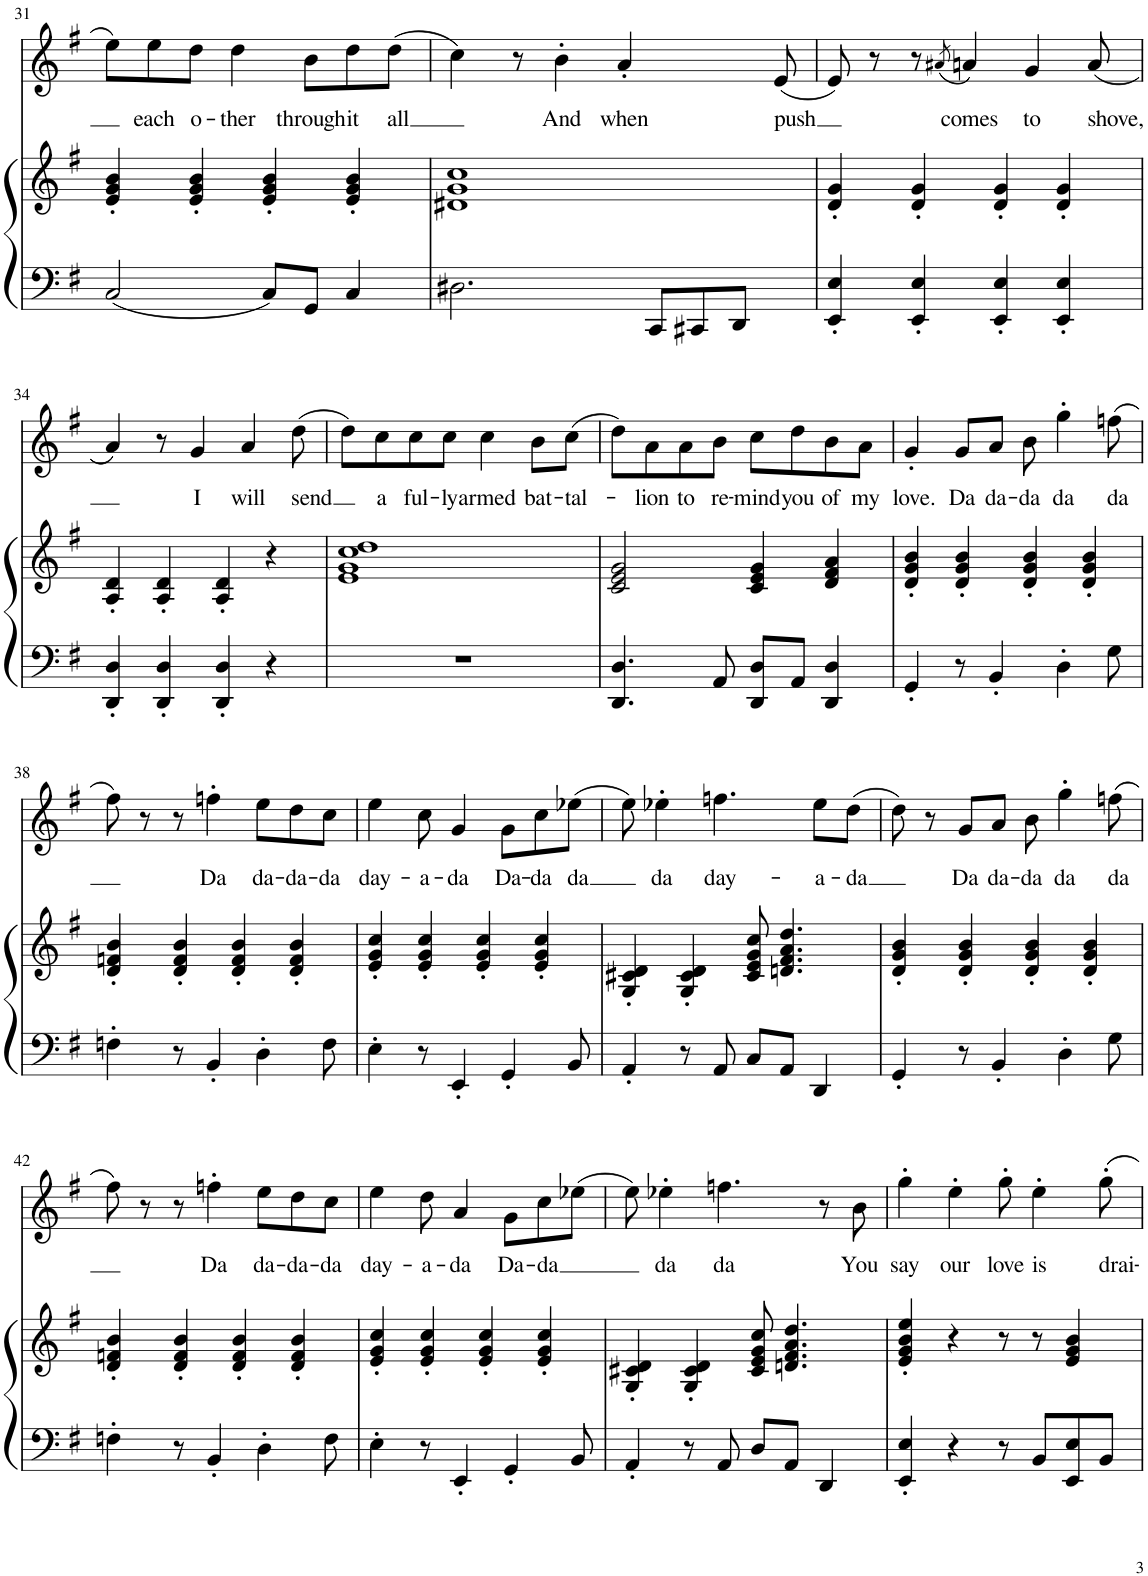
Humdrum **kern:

**kern	**kern	**kern	**text
*part2	*part2	*part1	*part1
*staff3	*staff2	*staff1	*staff1
*I"Piano	*	*I"Voice	*
*I'Pno	*	*	*
!!LO:PB:g=z
*clefF4	*clefG2	*clefG2	*
*k[f#]	*k[f#]	*k[f#]	*
*M4/4	*M4/4	*M4/4	*
=31	=31	=31	=31
2C/	4e/' 4g/' 4b/'	8ee\L	.
!	!	!	!LO:LY:b
.	.	8ee\	each
!	!	!	!LO:LY:b
.	4e/' 4g/' 4b/'	8dd\J	o-
!	!	!	!LO:LY:b
.	.	4dd\	-ther
8C/L	4e/' 4g/' 4b/'	.	.
!	!	!	!LO:LY:b
8GG/J	.	8b\L	through
!	!	!	!LO:LY:b
4C/	4e/' 4g/' 4b/'	8dd\	it
!	!	!	!LO:LY:b
.	.	(8dd\J	all
=32	=32	=32	=32
2.D#X\	1d#X 1g 1cc	4cc\)	.
.	.	8r	.
!	!	!	!LO:LY:b
.	.	4b'\	And
!	!	!	!LO:LY:b
.	.	4a'/	when
8CC/L	.	.	.
8CC#X/	.	8ryy	.
8DD/J	8ryy	8ryy	.
!	!	!	!LO:LY:b
8ryy	8ryy	(8e/	push
=33	=33	=33	=33
4EE/' 4E/'	4d/' 4g/'	8e/)	.
.	.	8r	.
4EE/' 4E/'	4d/' 4g/'	8r	.
.	.	(8qa#X/	.
!	!	!	!LO:LY:b
.	.	4an/)	comes
4EE/' 4E/'	4d/' 4g/'	.	.
!	!	!	!LO:LY:b
.	.	4g/	to
4EE/' 4E/'	4d/' 4g/'	.	.
!	!	!	!LO:LY:b
.	.	(8a/	shove,
!!LO:LB:g=z
=34	=34	=34	=34
4DD/' 4D/'	4A/' 4d/'	4a/)	.
4DD/' 4D/'	4A/' 4d/'	8r	.
!	!	!	!LO:LY:b
.	.	4g/	I
4DD/' 4D/'	4A/' 4d/'	.	.
!	!	!	!LO:LY:b
.	.	4a/	will
4r	4r	.	.
!	!	!	!LO:LY:b
.	.	(8dd\	send
=35	=35	=35	=35
1r	1e 1g 1cc 1dd	8dd\L)	.
!	!	!	!LO:LY:b
.	.	8cc\	a
!	!	!	!LO:LY:b
.	.	8cc\	ful-
!	!	!	!LO:LY:b
.	.	8cc\J	-ly
!	!	!	!LO:LY:b
.	.	4cc\	armed
!	!	!	!LO:LY:b
.	.	8b\L	bat-
!	!	!	!LO:LY:b
.	.	(8cc\J	-tal-
=36	=36	=36	=36
4.DD/ 4.D/	2c/ 2e/ 2g/	8dd\L)	.
!	!	!	!LO:LY:b
.	.	8a\	-lion
!	!	!	!LO:LY:b
.	.	8a\	to
!	!	!	!LO:LY:b
8AA/	.	8b\J	re-
!	!	!	!LO:LY:b
8DD/ 8D/L	4c/ 4e/ 4g/	8cc\L	-mind
!	!	!	!LO:LY:b
8AA/J	.	8dd\	you
!	!	!	!LO:LY:b
4DD/ 4D/	4d/ 4f#/ 4a/	8b\	of
!	!	!	!LO:LY:b
.	.	8a\J	my
=37	=37	=37	=37
!	!	!	!LO:LY:b
4GG'/	4d/' 4g/' 4b/'	4g'/	love.
!	!	!	!LO:LY:b
8r	4d/' 4g/' 4b/'	8g/L	Da
!	!	!	!LO:LY:b
4BB'/	.	8a/J	da-
!	!	!	!LO:LY:b
.	4d/' 4g/' 4b/'	8b\	-da
!	!	!	!LO:LY:b
4D'\	.	4gg'\	da
.	4d/' 4g/' 4b/'	.	.
!	!	!	!LO:LY:b
8G\	.	(8ffn\	da
!!LO:LB:g=z
=38	=38	=38	=38
4Fn'\	4d/' 4fn/' 4b/'	8ff#\)	.
.	.	8r	.
8r	4d/' 4f/' 4b/'	8r	.
!	!	!	!LO:LY:b
4BB'/	.	4ffn'\	Da
.	4d/' 4f/' 4b/'	.	.
!	!	!	!LO:LY:b
4D'\	.	8ee\L	da-
!	!	!	!LO:LY:b
.	4d/' 4f/' 4b/'	8dd\	-da-
!	!	!	!LO:LY:b
8F\	.	8cc\J	-da
=39	=39	=39	=39
!	!	!	!LO:LY:b
4E'\	4e/' 4g/' 4cc/'	4ee\	day-
!	!	!	!LO:LY:b
8r	4e/' 4g/' 4cc/'	8cc\	-a-
!	!	!	!LO:LY:b
4EE'/	.	4g/	-da
.	4e/' 4g/' 4cc/'	.	.
!	!	!	!LO:LY:b
4GG'/	.	8g\L	Da-
!	!	!	!LO:LY:b
.	4e/' 4g/' 4cc/'	8cc\	-da
!	!	!	!LO:LY:b
8BB/	.	(8ee-X\J	da
=40	=40	=40	=40
4AA'/	4G/' 4c#X/' 4d/'	8ee\)	.
!	!	!	!LO:LY:b
.	.	4ee-X'\	da
8r	4G/' 4c#/' 4d/'	.	.
!	!	!	!LO:LY:b
8AA/	.	4.ffn\	day-
8C/L	8c#/ 8e/ 8g/ 8cc/	.	.
8AA/J	4.dn/ 4.f#/ 4.a/ 4.dd/	.	.
!	!	!	!LO:LY:b
4DD/	.	8ee-\L	-a-
!	!	!	!LO:LY:b
.	.	(8dd\J	-da
=41	=41	=41	=41
4GG'/	4d/' 4g/' 4b/'	8dd\)	.
.	.	8r	.
!	!	!	!LO:LY:b
8r	4d/' 4g/' 4b/'	8g/L	Da
!	!	!	!LO:LY:b
4BB'/	.	8a/J	da-
!	!	!	!LO:LY:b
.	4d/' 4g/' 4b/'	8b\	-da
!	!	!	!LO:LY:b
4D'\	.	4gg'\	da
.	4d/' 4g/' 4b/'	.	.
!	!	!	!LO:LY:b
8G\	.	(8ffn\	da
!!LO:LB:g=z
=42	=42	=42	=42
4Fn'\	4d/' 4fn/' 4b/'	8ff#\)	.
.	.	8r	.
8r	4d/' 4f/' 4b/'	8r	.
!	!	!	!LO:LY:b
4BB'/	.	4ffn'\	Da
.	4d/' 4f/' 4b/'	.	.
!	!	!	!LO:LY:b
4D'\	.	8ee\L	da-
!	!	!	!LO:LY:b
.	4d/' 4f/' 4b/'	8dd\	-da-
!	!	!	!LO:LY:b
8F\	.	8cc\J	-da
=43	=43	=43	=43
!	!	!	!LO:LY:b
4E'\	4e/' 4g/' 4cc/'	4ee\	day-
!	!	!	!LO:LY:b
8r	4e/' 4g/' 4cc/'	8dd\	-a-
!	!	!	!LO:LY:b
4EE'/	.	4a/	-da
.	4e/' 4g/' 4cc/'	.	.
!	!	!	!LO:LY:b
4GG'/	.	8g\L	Da-
!	!	!	!LO:LY:b
.	4e/' 4g/' 4cc/'	8cc\	-da
8BB/	.	(8ee-X\J	.
=44	=44	=44	=44
4AA'/	4G/' 4c#X/' 4d/'	8ee\)	.
!	!	!	!LO:LY:b
.	.	4ee-X'\	da
8r	4G/' 4c#/' 4d/'	.	.
!	!	!	!LO:LY:b
8AA/	.	4.ffn\	da
8D/L	8c#/ 8e/ 8g/ 8cc/	.	.
8AA/J	4.dn/ 4.f#/ 4.a/ 4.dd/	.	.
4DD/	.	8r	.
!	!	!	!LO:LY:b
.	.	8b\	You
=45	=45	=45	=45
!	!	!	!LO:LY:b
4EE/' 4E/'	4e/' 4g/' 4b/' 4ee/'	4gg'\	say
!	!	!	!LO:LY:b
4r	4r	4ee'\	our
!	!	!	!LO:LY:b
8r	8r	8gg'\	love
!	!	!	!LO:LY:b
8BB/L	8r	4ee'\	is
8EE/ 8E/	4e/ 4g/ 4b/	.	.
!	!	!	!LO:LY:b
8BB/J	.	8gg'\	drai-
=	=	=	=
*-	*-	*-	*-
